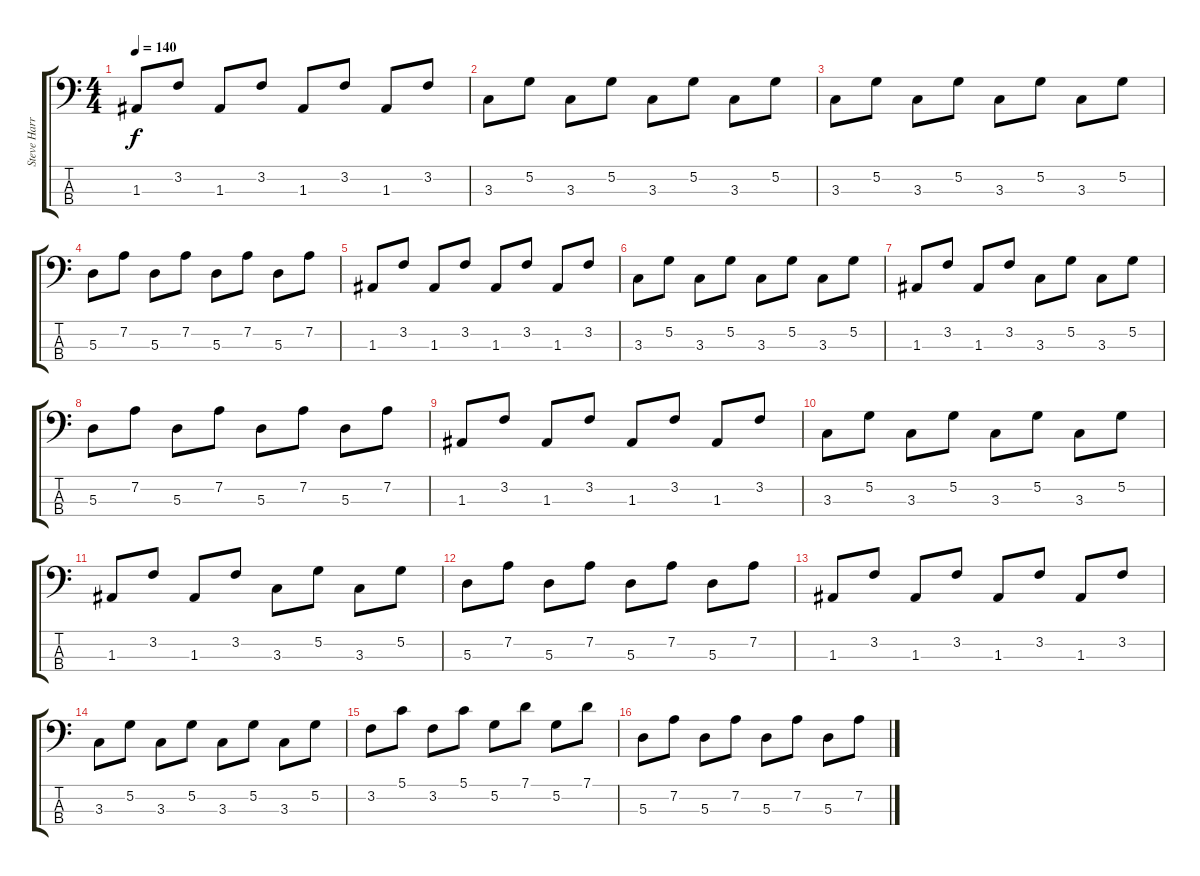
\track ("Steve Harris" "Steve Harr") {instrument electricbassfinger}
\staff {score tabs}
\tuning (G2 D2 A1 E1) {hide}
\ts (4 4)
\tempo 140
\clef f4
\ks c
1.3.8{dy f} 3.2.8 1.3.8 3.2.8 1.3.8 3.2.8 1.3.8 3.2.8 |
3.3.8 5.2.8 3.3.8 5.2.8 3.3.8 5.2.8 3.3.8 5.2.8 |
3.3.8 5.2.8 3.3.8 5.2.8 3.3.8 5.2.8 3.3.8 5.2.8 |
5.3.8 7.2.8 5.3.8 7.2.8 5.3.8 7.2.8 5.3.8 7.2.8 |
1.3.8 3.2.8 1.3.8 3.2.8 1.3.8 3.2.8 1.3.8 3.2.8 |
3.3.8 5.2.8 3.3.8 5.2.8 3.3.8 5.2.8 3.3.8 5.2.8 |
1.3.8 3.2.8 1.3.8 3.2.8 3.3.8 5.2.8 3.3.8 5.2.8 |
5.3.8 7.2.8 5.3.8 7.2.8 5.3.8 7.2.8 5.3.8 7.2.8 |
1.3.8 3.2.8 1.3.8 3.2.8 1.3.8 3.2.8 1.3.8 3.2.8 |
3.3.8 5.2.8 3.3.8 5.2.8 3.3.8 5.2.8 3.3.8 5.2.8 |
1.3.8 3.2.8 1.3.8 3.2.8 3.3.8 5.2.8 3.3.8 5.2.8 |
5.3.8 7.2.8 5.3.8 7.2.8 5.3.8 7.2.8 5.3.8 7.2.8 |
1.3.8 3.2.8 1.3.8 3.2.8 1.3.8 3.2.8 1.3.8 3.2.8 |
3.3.8 5.2.8 3.3.8 5.2.8 3.3.8 5.2.8 3.3.8 5.2.8 |
3.2.8 5.1.8 3.2.8 5.1.8 5.2.8 7.1.8 5.2.8 7.1.8 |
5.3.8 7.2.8 5.3.8 7.2.8 5.3.8 7.2.8 5.3.8 7.2.8
